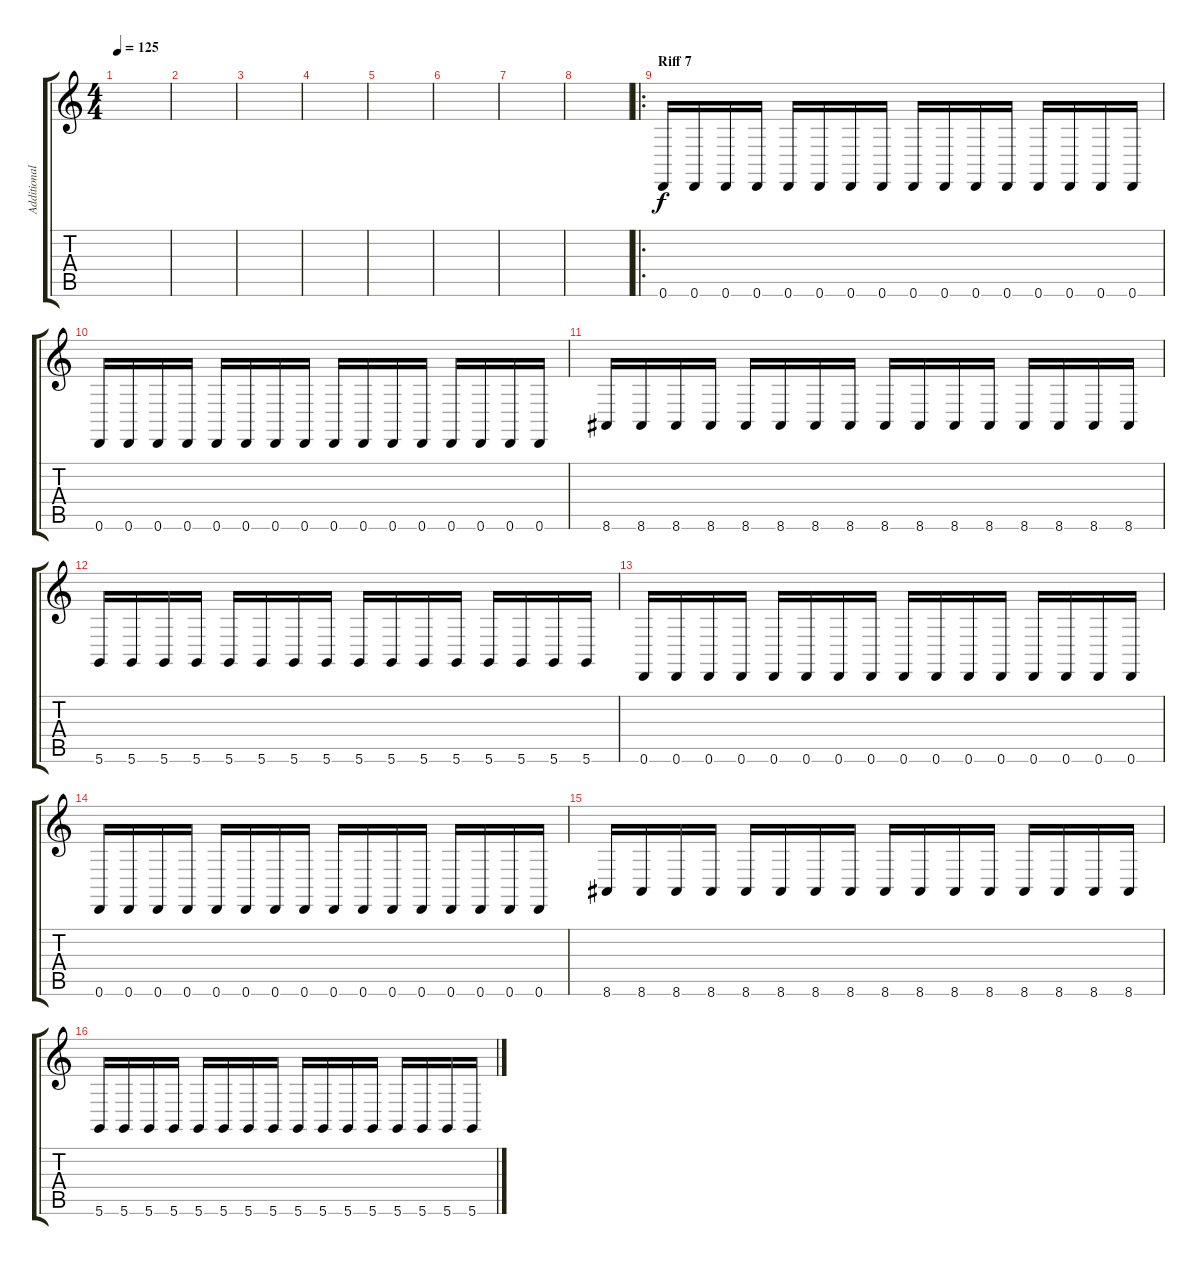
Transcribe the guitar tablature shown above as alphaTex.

\track ("Additional" "Additional") {instrument synthstrings1}
\staff {score tabs}
\tuning (E4 B3 G3 D3 A2 D2) {hide}
\ts (4 4)
\tempo 125
\clef g2
\ks c
|
|
|
|
|
|
|
|
\ro
\section ("" "Riff 7")
0.6.16{volume 14 instrument distortionguitar} 0.6.16 0.6.16 0.6.16 0.6.16 0.6.16 0.6.16 0.6.16 0.6.16 0.6.16 0.6.16 0.6.16 0.6.16 0.6.16 0.6.16 0.6.16 |
0.6.16 0.6.16 0.6.16 0.6.16 0.6.16 0.6.16 0.6.16 0.6.16 0.6.16 0.6.16 0.6.16 0.6.16 0.6.16 0.6.16 0.6.16 0.6.16 |
8.6.16 8.6.16 8.6.16 8.6.16 8.6.16 8.6.16 8.6.16 8.6.16 8.6.16 8.6.16 8.6.16 8.6.16 8.6.16 8.6.16 8.6.16 8.6.16 |
5.6.16 5.6.16 5.6.16 5.6.16 5.6.16 5.6.16 5.6.16 5.6.16 5.6.16 5.6.16 5.6.16 5.6.16 5.6.16 5.6.16 5.6.16 5.6.16 |
0.6.16 0.6.16 0.6.16 0.6.16 0.6.16 0.6.16 0.6.16 0.6.16 0.6.16 0.6.16 0.6.16 0.6.16 0.6.16 0.6.16 0.6.16 0.6.16 |
0.6.16 0.6.16 0.6.16 0.6.16 0.6.16 0.6.16 0.6.16 0.6.16 0.6.16 0.6.16 0.6.16 0.6.16 0.6.16 0.6.16 0.6.16 0.6.16 |
8.6.16 8.6.16 8.6.16 8.6.16 8.6.16 8.6.16 8.6.16 8.6.16 8.6.16 8.6.16 8.6.16 8.6.16 8.6.16 8.6.16 8.6.16 8.6.16 |
5.6.16 5.6.16 5.6.16 5.6.16 5.6.16 5.6.16 5.6.16 5.6.16 5.6.16 5.6.16 5.6.16 5.6.16 5.6.16 5.6.16 5.6.16 5.6.16
